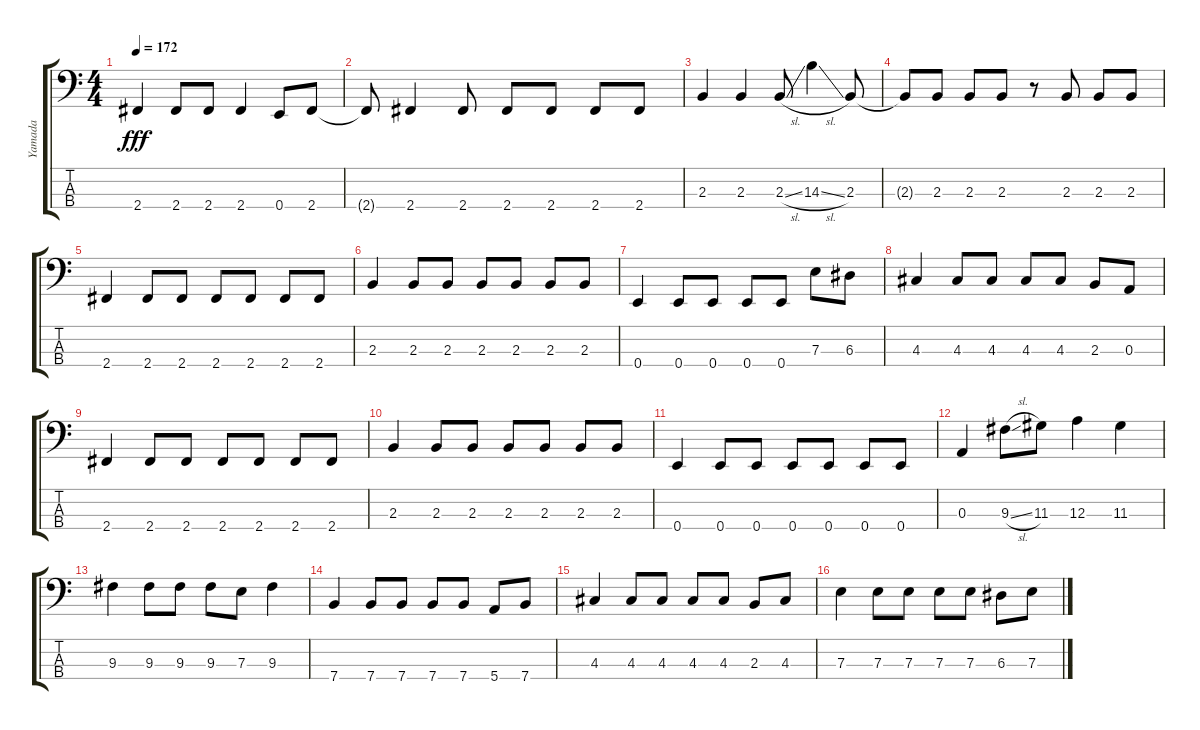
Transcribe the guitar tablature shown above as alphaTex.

\track ("Yamada" "Yamada") {instrument electricbasspick}
\staff {score tabs}
\tuning (G2 D2 A1 E1) {hide}
\ts (4 4)
\tempo 172
\clef f4
\ks c
2.4.4{dy fff} 2.4.8 2.4.8 2.4.4 0.4.8 2.4.8 |
2.4{t}.8 2.4.4 2.4.8 2.4.8 2.4.8 2.4.8 2.4.8 |
2.3.4 2.3.4 2.3{sl}.8 14.3{sl}.4 2.3.8 |
2.3{t}.8 2.3.8 2.3.8 2.3.8 r.8 2.3.8 2.3.8 2.3.8 |
2.4.4{volume 13} 2.4.8 2.4.8 2.4.8 2.4.8 2.4.8 2.4.8 |
2.3.4 2.3.8 2.3.8 2.3.8 2.3.8 2.3.8 2.3.8 |
0.4.4 0.4.8 0.4.8 0.4.8 0.4.8 7.3.8 6.3.8 |
4.3.4 4.3.8 4.3.8 4.3.8 4.3.8 2.3.8 0.3.8 |
2.4.4 2.4.8 2.4.8 2.4.8 2.4.8 2.4.8 2.4.8 |
2.3.4 2.3.8 2.3.8 2.3.8 2.3.8 2.3.8 2.3.8 |
0.4.4 0.4.8 0.4.8 0.4.8 0.4.8 0.4.8 0.4.8 |
0.3.4 9.3{sl}.8 11.3.8 12.3.4 11.3.4 |
9.3.4 9.3.8 9.3.8 9.3.8 7.3.8 9.3.4 |
7.4.4 7.4.8 7.4.8 7.4.8 7.4.8 5.4.8 7.4.8 |
4.3.4 4.3.8 4.3.8 4.3.8 4.3.8 2.3.8 4.3.8 |
7.3.4 7.3.8 7.3.8 7.3.8 7.3.8 6.3.8 7.3.8
